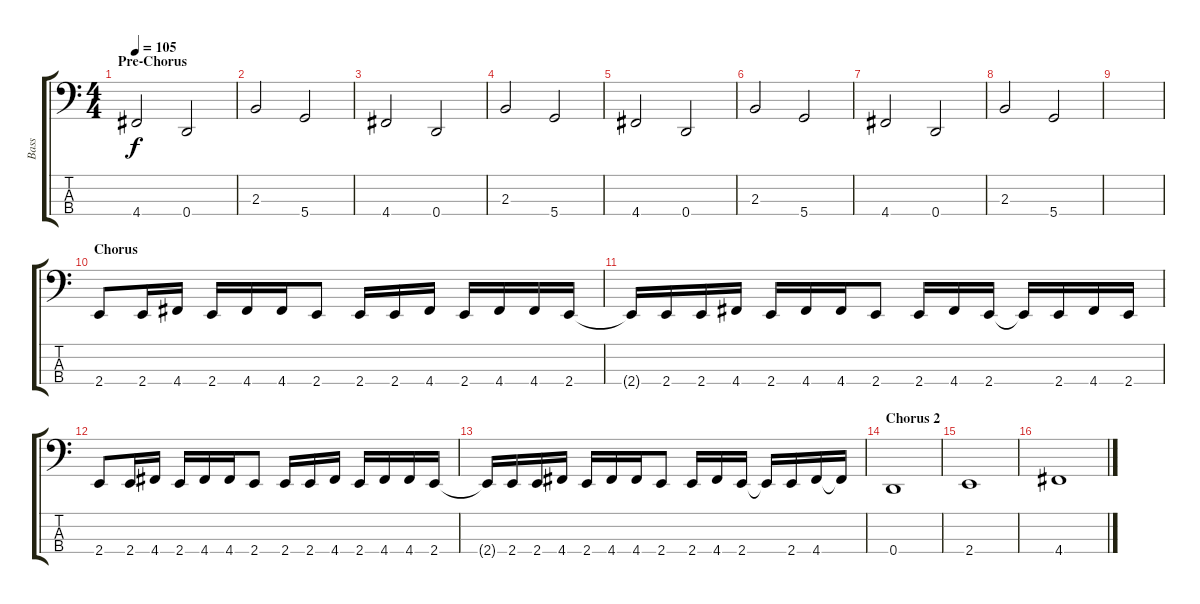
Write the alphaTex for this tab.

\track ("Bass" "Bass") {instrument electricbassfinger}
\staff {score tabs}
\tuning (G2 D2 A1 D1) {hide}
\ts (4 4)
\section ("" "Pre-Chorus")
\tempo 105
\clef f4
\ks c
4.4.2{dy f volume 16} 0.4.2 |
2.3.2 5.4.2 |
4.4.2 0.4.2 |
2.3.2 5.4.2 |
4.4.2 0.4.2 |
2.3.2 5.4.2 |
4.4.2 0.4.2 |
2.3.2 5.4.2 |
|
\section ("" "Chorus")
2.4.8 2.4.16 4.4.16 2.4.16 4.4.16 4.4.16 2.4.8 2.4.16 2.4.16 4.4.16 2.4.16 4.4.16 4.4.16 2.4.16 |
2.4{t}.16 2.4.16 2.4.16 4.4.16 2.4.16 4.4.16 4.4.16 2.4.8 2.4.16 4.4.16 2.4.16 2.4{t}.16 2.4.16 4.4.16 2.4.16 |
2.4.8 2.4.16 4.4.16 2.4.16 4.4.16 4.4.16 2.4.8 2.4.16 2.4.16 4.4.16 2.4.16 4.4.16 4.4.16 2.4.16 |
2.4{t}.16 2.4.16 2.4.16 4.4.16 2.4.16 4.4.16 4.4.16 2.4.8 2.4.16 4.4.16 2.4.16 2.4{t}.16 2.4.16 4.4.16 4.4{t}.16 |
\section ("" "Chorus 2")
0.4.1 |
2.4.1 |
4.4.1
